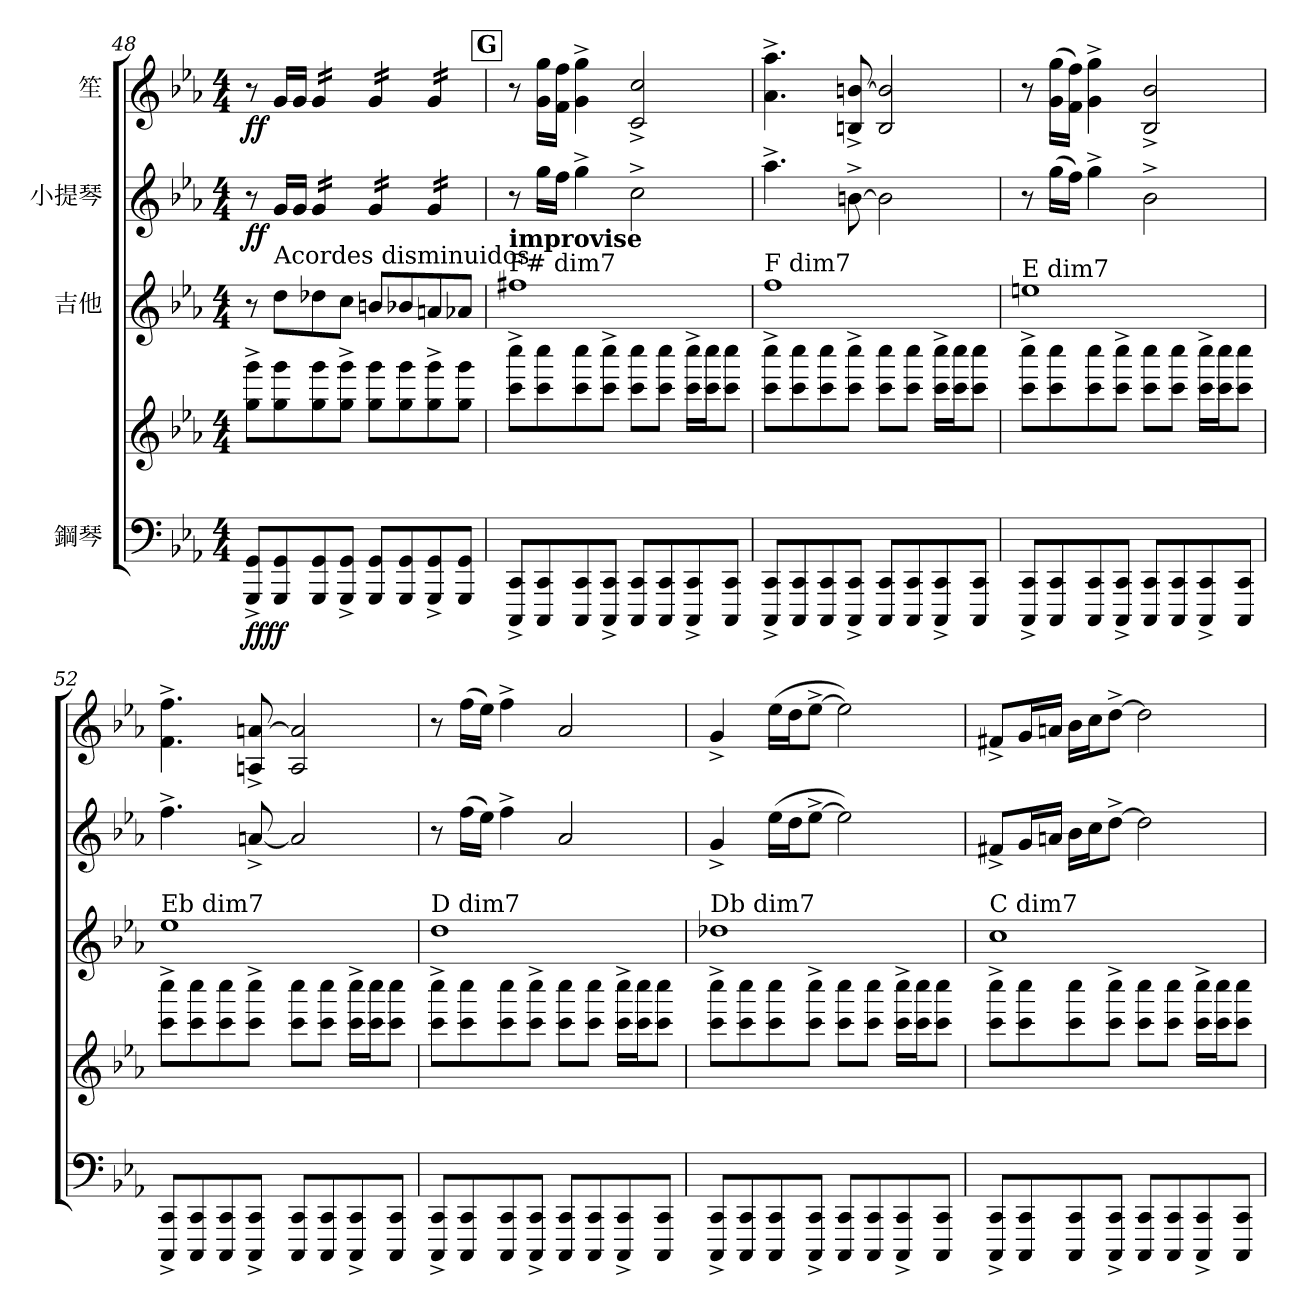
**kern	**kern	**dynam	**kern	**kern	**dynam	**kern	**dynam
*part4	*part4	*part4	*part3	*part2	*part2	*part1	*part1
*staff5	*staff4	*staff4/5	*staff3	*staff2	*staff2	*staff1	*staff1
*I"鋼琴	*	*	*I"吉他	*I"小提琴	*	*I"笙	*
!!LO:LB:g=z
*clefF4	*clefG2	*	*clefG2	*clefG2	*	*clefG2	*
*	*	*	*ITrd7c12	*	*	*	*
*k[b-e-a-]	*k[b-e-a-]	*	*k[b-e-a-]	*k[b-e-a-]	*	*k[b-e-a-]	*
*M4/4	*M4/4	*	*M4/4	*M4/4	*	*M4/4	*
=48	=48	=48	=48	=48	=48	=48	=48
!	!	!LO:DY:b=2	!	!	!	!	!
!	!	!LO:DY:n=1:b	!	!	!LO:DY:b	!	!LO:DY:b
8GGG/^ 8GG/^L	8gg\^ 8ggg\^L	ff ff	8r	8r	ff	8r	ff
!	!	!	!LO:TX:a:t=Acordes disminuidos	!	!	!	!
8GGG/ 8GG/	8gg\ 8ggg\	.	8d\L	16g/LL	.	16g/LL	.
.	.	.	.	16g/JJ	.	16g/JJ	.
*	*	*	*	*tremolo	*	*	*
*	*	*	*	*	*	*tremolo	*
8GGG/ 8GG/	8gg\ 8ggg\	.	8d-X\	16g/LL	.	16g/LL	.
.	.	.	.	16g/	.	16g/	.
8GGG/^ 8GG/^J	8gg\^ 8ggg\^J	.	8c\J	16g/	.	16g/	.
.	.	.	.	16g/JJ	.	16g/JJ	.
8GGG/ 8GG/L	8gg\ 8ggg\L	.	8Bn/L	16g/LL	.	16g/LL	.
.	.	.	.	16g/	.	16g/	.
8GGG/ 8GG/	8gg\ 8ggg\	.	8B-X/	16g/	.	16g/	.
.	.	.	.	16g/JJ	.	16g/JJ	.
8GGG/^ 8GG/^	8gg\^ 8ggg\^	.	8An/	16g/LL	.	16g/LL	.
.	.	.	.	16g/	.	16g/	.
8GGG/ 8GG/J	8gg\ 8ggg\J	.	8A-X/J	16g/	.	16g/	.
.	.	.	.	16g/JJ	.	16g/JJ	.
*	*	*	*	*	*	*Xtremolo	*
*	*	*	*	*Xtremolo	*	*	*
!!LO:REH:place=s1:a:B:fs=14:t=G
=49	=49	=49	=49	=49	=49	=49	=49
!	!	!	!LO:TX:a:t=F# dim7	!	!	!	!
!	!	!	!LO:TX:a:B:t=improvise	!	!	!	!
8CCC/^ 8CC/^L	8ccc\^ 8cccc\^L	.	1f#X	8r	.	8r	.
8CCC/ 8CC/	8ccc\ 8cccc\	.	.	16gg\LL	.	16g\ 16gg\LL	.
.	.	.	.	16ff\JJ	.	16f\ 16ff\JJ	.
8CCC/ 8CC/	8ccc\ 8cccc\	.	.	4gg^\	.	4g\^ 4gg\^	.
8CCC/^ 8CC/^J	8ccc\^ 8cccc\^J	.	.	.	.	.	.
8CCC/ 8CC/L	8ccc\ 8cccc\L	.	.	2cc^\	.	2c/^ 2cc/^	.
8CCC/ 8CC/	8ccc\ 8cccc\J	.	.	.	.	.	.
8CCC/^ 8CC/^	16ccc\^ 16cccc\^LL	.	.	.	.	.	.
.	16ccc\ 16cccc\J	.	.	.	.	.	.
8CCC/ 8CC/J	8ccc\ 8cccc\J	.	.	.	.	.	.
=50	=50	=50	=50	=50	=50	=50	=50
!	!	!	!LO:TX:a:t=F dim7	!	!	!	!
8CCC/^ 8CC/^L	8ccc\^ 8cccc\^L	.	1f	4.aa-^\	.	4.a-\^ 4.aa-\^	.
8CCC/ 8CC/	8ccc\ 8cccc\	.	.	.	.	.	.
8CCC/ 8CC/	8ccc\ 8cccc\	.	.	.	.	.	.
8CCC/^ 8CC/^J	8ccc\^ 8cccc\^J	.	.	[8bn^\	.	8Bn/^ [8bn/^	.
8CCC/ 8CC/L	8ccc\ 8cccc\L	.	.	2b\]	.	2B/ 2b/]	.
8CCC/ 8CC/	8ccc\ 8cccc\J	.	.	.	.	.	.
8CCC/^ 8CC/^	16ccc\^ 16cccc\^LL	.	.	.	.	.	.
.	16ccc\ 16cccc\J	.	.	.	.	.	.
8CCC/ 8CC/J	8ccc\ 8cccc\J	.	.	.	.	.	.
=51	=51	=51	=51	=51	=51	=51	=51
!	!	!	!LO:TX:a:t=E dim7	!	!	!	!
8CCC/^ 8CC/^L	8ccc\^ 8cccc\^L	.	1en	8r	.	8r	.
8CCC/ 8CC/	8ccc\ 8cccc\	.	.	(>16gg\LL	.	(>16g\ 16gg\LL	.
.	.	.	.	16ff\JJ)	.	16f\ 16ff\JJ)	.
8CCC/ 8CC/	8ccc\ 8cccc\	.	.	4gg^\	.	4g\^ 4gg\^	.
8CCC/^ 8CC/^J	8ccc\^ 8cccc\^J	.	.	.	.	.	.
8CCC/ 8CC/L	8ccc\ 8cccc\L	.	.	2b-^\	.	2B-/^ 2b-/^	.
8CCC/ 8CC/	8ccc\ 8cccc\J	.	.	.	.	.	.
8CCC/^ 8CC/^	16ccc\^ 16cccc\^LL	.	.	.	.	.	.
.	16ccc\ 16cccc\J	.	.	.	.	.	.
8CCC/ 8CC/J	8ccc\ 8cccc\J	.	.	.	.	.	.
=52	=52	=52	=52	=52	=52	=52	=52
!	!	!	!LO:TX:a:t=Eb dim7	!	!	!	!
8CCC/^ 8CC/^L	8ccc\^ 8cccc\^L	.	1e-	4.ff^\	.	4.f\^ 4.ff\^	.
8CCC/ 8CC/	8ccc\ 8cccc\	.	.	.	.	.	.
8CCC/ 8CC/	8ccc\ 8cccc\	.	.	.	.	.	.
8CCC/^ 8CC/^J	8ccc\^ 8cccc\^J	.	.	[8an^/	.	8An/^ [8an/^	.
8CCC/ 8CC/L	8ccc\ 8cccc\L	.	.	2a/]	.	2A/ 2a/]	.
8CCC/ 8CC/	8ccc\ 8cccc\J	.	.	.	.	.	.
8CCC/^ 8CC/^	16ccc\^ 16cccc\^LL	.	.	.	.	.	.
.	16ccc\ 16cccc\J	.	.	.	.	.	.
8CCC/ 8CC/J	8ccc\ 8cccc\J	.	.	.	.	.	.
!!LO:LB:g=z
=53	=53	=53	=53	=53	=53	=53	=53
!	!	!	!LO:TX:a:t=D dim7	!	!	!	!
8CCC/^ 8CC/^L	8ccc\^ 8cccc\^L	.	1d	8r	.	8r	.
8CCC/ 8CC/	8ccc\ 8cccc\	.	.	(>16ff\LL	.	(>16ff\LL	.
.	.	.	.	16ee-\JJ)	.	16ee-\JJ)	.
8CCC/ 8CC/	8ccc\ 8cccc\	.	.	4ff^\	.	4ff^\	.
8CCC/^ 8CC/^J	8ccc\^ 8cccc\^J	.	.	.	.	.	.
8CCC/ 8CC/L	8ccc\ 8cccc\L	.	.	2a-/	.	2a-/	.
8CCC/ 8CC/	8ccc\ 8cccc\J	.	.	.	.	.	.
8CCC/^ 8CC/^	16ccc\^ 16cccc\^LL	.	.	.	.	.	.
.	16ccc\ 16cccc\J	.	.	.	.	.	.
8CCC/ 8CC/J	8ccc\ 8cccc\J	.	.	.	.	.	.
=54	=54	=54	=54	=54	=54	=54	=54
!	!	!	!LO:TX:a:t=Db dim7	!	!	!	!
8CCC/^ 8CC/^L	8ccc\^ 8cccc\^L	.	1d-X	4g^/	.	4g^/	.
8CCC/ 8CC/	8ccc\ 8cccc\	.	.	.	.	.	.
8CCC/ 8CC/	8ccc\ 8cccc\	.	.	(>16ee-\LL	.	(>16ee-\LL	.
.	.	.	.	16dd\J	.	16dd\J	.
8CCC/^ 8CC/^J	8ccc\^ 8cccc\^J	.	.	[8ee-^\J	.	[8ee-^\J	.
8CCC/ 8CC/L	8ccc\ 8cccc\L	.	.	2ee-\])	.	2ee-\])	.
8CCC/ 8CC/	8ccc\ 8cccc\J	.	.	.	.	.	.
8CCC/^ 8CC/^	16ccc\^ 16cccc\^LL	.	.	.	.	.	.
.	16ccc\ 16cccc\J	.	.	.	.	.	.
8CCC/ 8CC/J	8ccc\ 8cccc\J	.	.	.	.	.	.
=55	=55	=55	=55	=55	=55	=55	=55
!	!	!	!LO:TX:a:t=C dim7	!	!	!	!
8CCC/^ 8CC/^L	8ccc\^ 8cccc\^L	.	1c	8f#X^/L	.	8f#X^/L	.
8CCC/ 8CC/	8ccc\ 8cccc\	.	.	16g/L	.	16g/L	.
.	.	.	.	16an/JJ	.	16an/JJ	.
8CCC/ 8CC/	8ccc\ 8cccc\	.	.	16b-\LL	.	16b-\LL	.
.	.	.	.	16cc\J	.	16cc\J	.
8CCC/^ 8CC/^J	8ccc\^ 8cccc\^J	.	.	[8dd^\J	.	[8dd^\J	.
8CCC/ 8CC/L	8ccc\ 8cccc\L	.	.	2dd\]	.	2dd\]	.
8CCC/ 8CC/	8ccc\ 8cccc\J	.	.	.	.	.	.
8CCC/^ 8CC/^	16ccc\^ 16cccc\^LL	.	.	.	.	.	.
.	16ccc\ 16cccc\J	.	.	.	.	.	.
8CCC/ 8CC/J	8ccc\ 8cccc\J	.	.	.	.	.	.
=	=	=	=	=	=	=	=
*-	*-	*-	*-	*-	*-	*-	*-
